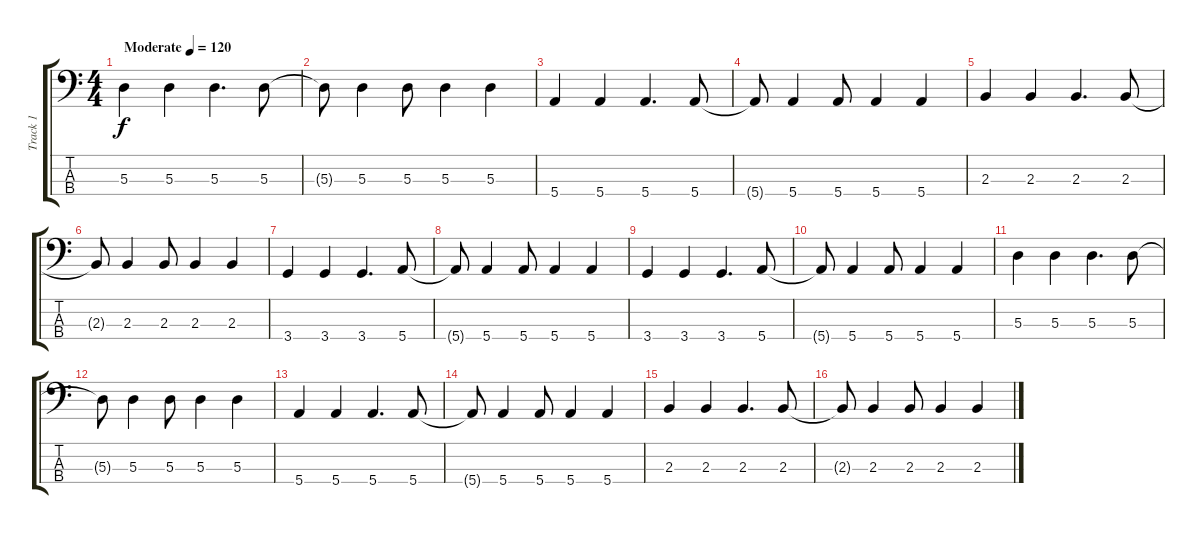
\track ("Track 1" "Track 1") {instrument electricbassfinger}
\staff {score tabs}
\tuning (G2 D2 A1 E1) {hide}
\ts (4 4)
\tempo (120 "Moderate")
\clef f4
\ks c
5.3.4{dy f instrument electricbassfinger} 5.3.4 5.3.4{d} 5.3.8 |
5.3{t}.8 5.3.4 5.3.8 5.3.4 5.3.4 |
5.4.4 5.4.4 5.4.4{d} 5.4.8 |
5.4{t}.8 5.4.4 5.4.8 5.4.4 5.4.4 |
2.3.4 2.3.4 2.3.4{d} 2.3.8 |
2.3{t}.8 2.3.4 2.3.8 2.3.4 2.3.4 |
3.4.4 3.4.4 3.4.4{d} 5.4.8 |
5.4{t}.8 5.4.4 5.4.8 5.4.4 5.4.4 |
3.4.4 3.4.4 3.4.4{d} 5.4.8 |
5.4{t}.8 5.4.4 5.4.8 5.4.4 5.4.4 |
5.3.4 5.3.4 5.3.4{d} 5.3.8 |
5.3{t}.8 5.3.4 5.3.8 5.3.4 5.3.4 |
5.4.4 5.4.4 5.4.4{d} 5.4.8 |
5.4{t}.8 5.4.4 5.4.8 5.4.4 5.4.4 |
2.3.4 2.3.4 2.3.4{d} 2.3.8 |
2.3{t}.8 2.3.4 2.3.8 2.3.4 2.3.4
